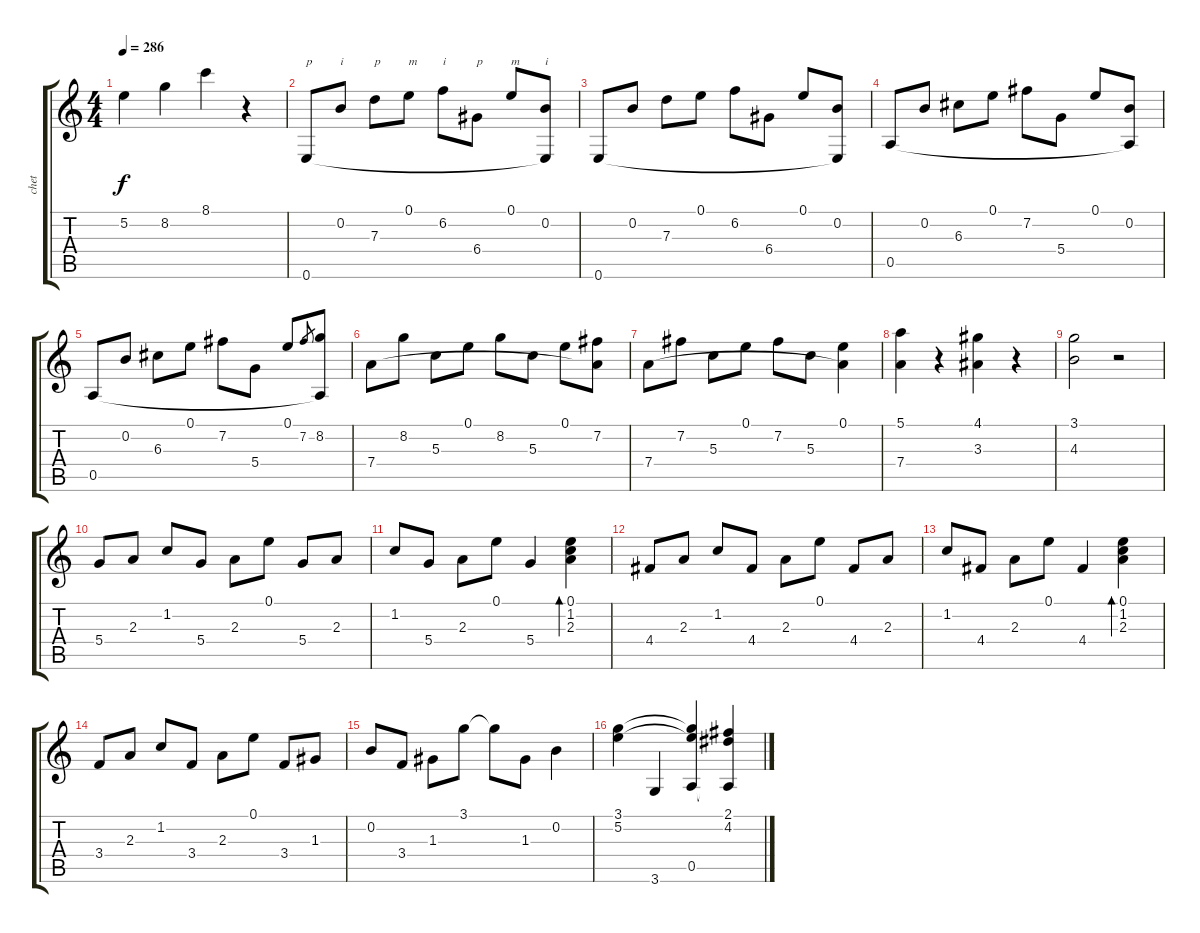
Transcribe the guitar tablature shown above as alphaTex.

\track ("chet" "chet") {instrument acousticguitarnylon}
\staff {score tabs}
\tuning (E4 B3 G3 D3 A2 E2) {hide}
\ts (4 4)
\tempo 286
\clef g2
\ks c
5.2.4{dy f} 8.2.4 8.1.4 r.4 |
0.6.8{txt "p"} 0.2.8{txt "i"} 7.3.8{txt "p"} 0.1.8{txt "m"} 6.2.8{txt "i"} 6.4.8{txt "p"} 0.1.8{txt "m"} (0.2 0.6{t}).8{txt "i"} |
0.6.8 0.2.8 7.3.8 0.1.8 6.2.8 6.4.8 0.1.8 (0.2 0.6{t}).8 |
0.5.8 0.2.8 6.3.8 0.1.8 7.2.8 5.4.8 0.1.8 (0.2 0.5{t}).8 |
0.5.8 0.2.8 6.3.8 0.1.8 7.2.8 5.4.8 0.1.8 7.2.8{gr} (8.2 0.5{t}).8 |
7.4.8 8.2.8 5.3.8 0.1.8 8.2.8 5.3.8 0.1.8 (7.2 7.4{t}).8 |
7.4.8 7.2.8 5.3.8 0.1.8 7.2.8 5.3.8 (0.1 7.4{t}).4 |
(5.1 7.4).4 r.4 (4.1 3.3).4 r.4 |
(3.1 4.3).2 r.2 |
5.4.8 2.3.8 1.2.8 5.4.8 2.3.8 0.1.8 5.4.8 2.3.8 |
1.2.8 5.4.8 2.3.8 0.1.8 5.4.4 (0.1 1.2 2.3).4{bd 240} |
4.4.8 2.3.8 1.2.8 4.4.8 2.3.8 0.1.8 4.4.8 2.3.8 |
1.2.8 4.4.8 2.3.8 0.1.8 4.4.4 (0.1 1.2 2.3).4{bd 240} |
3.4.8 2.3.8 1.2.8 3.4.8 2.3.8 0.1.8 3.4.8 1.3.8 |
0.2.8 3.4.8 1.3.8 3.1.8 3.1{t}.8 1.3.8 0.2.4 |
(3.1 5.2).4 3.6.4 (3.1{t} 5.2{t} 0.5).4 (2.1 4.2 0.5{t}).4
